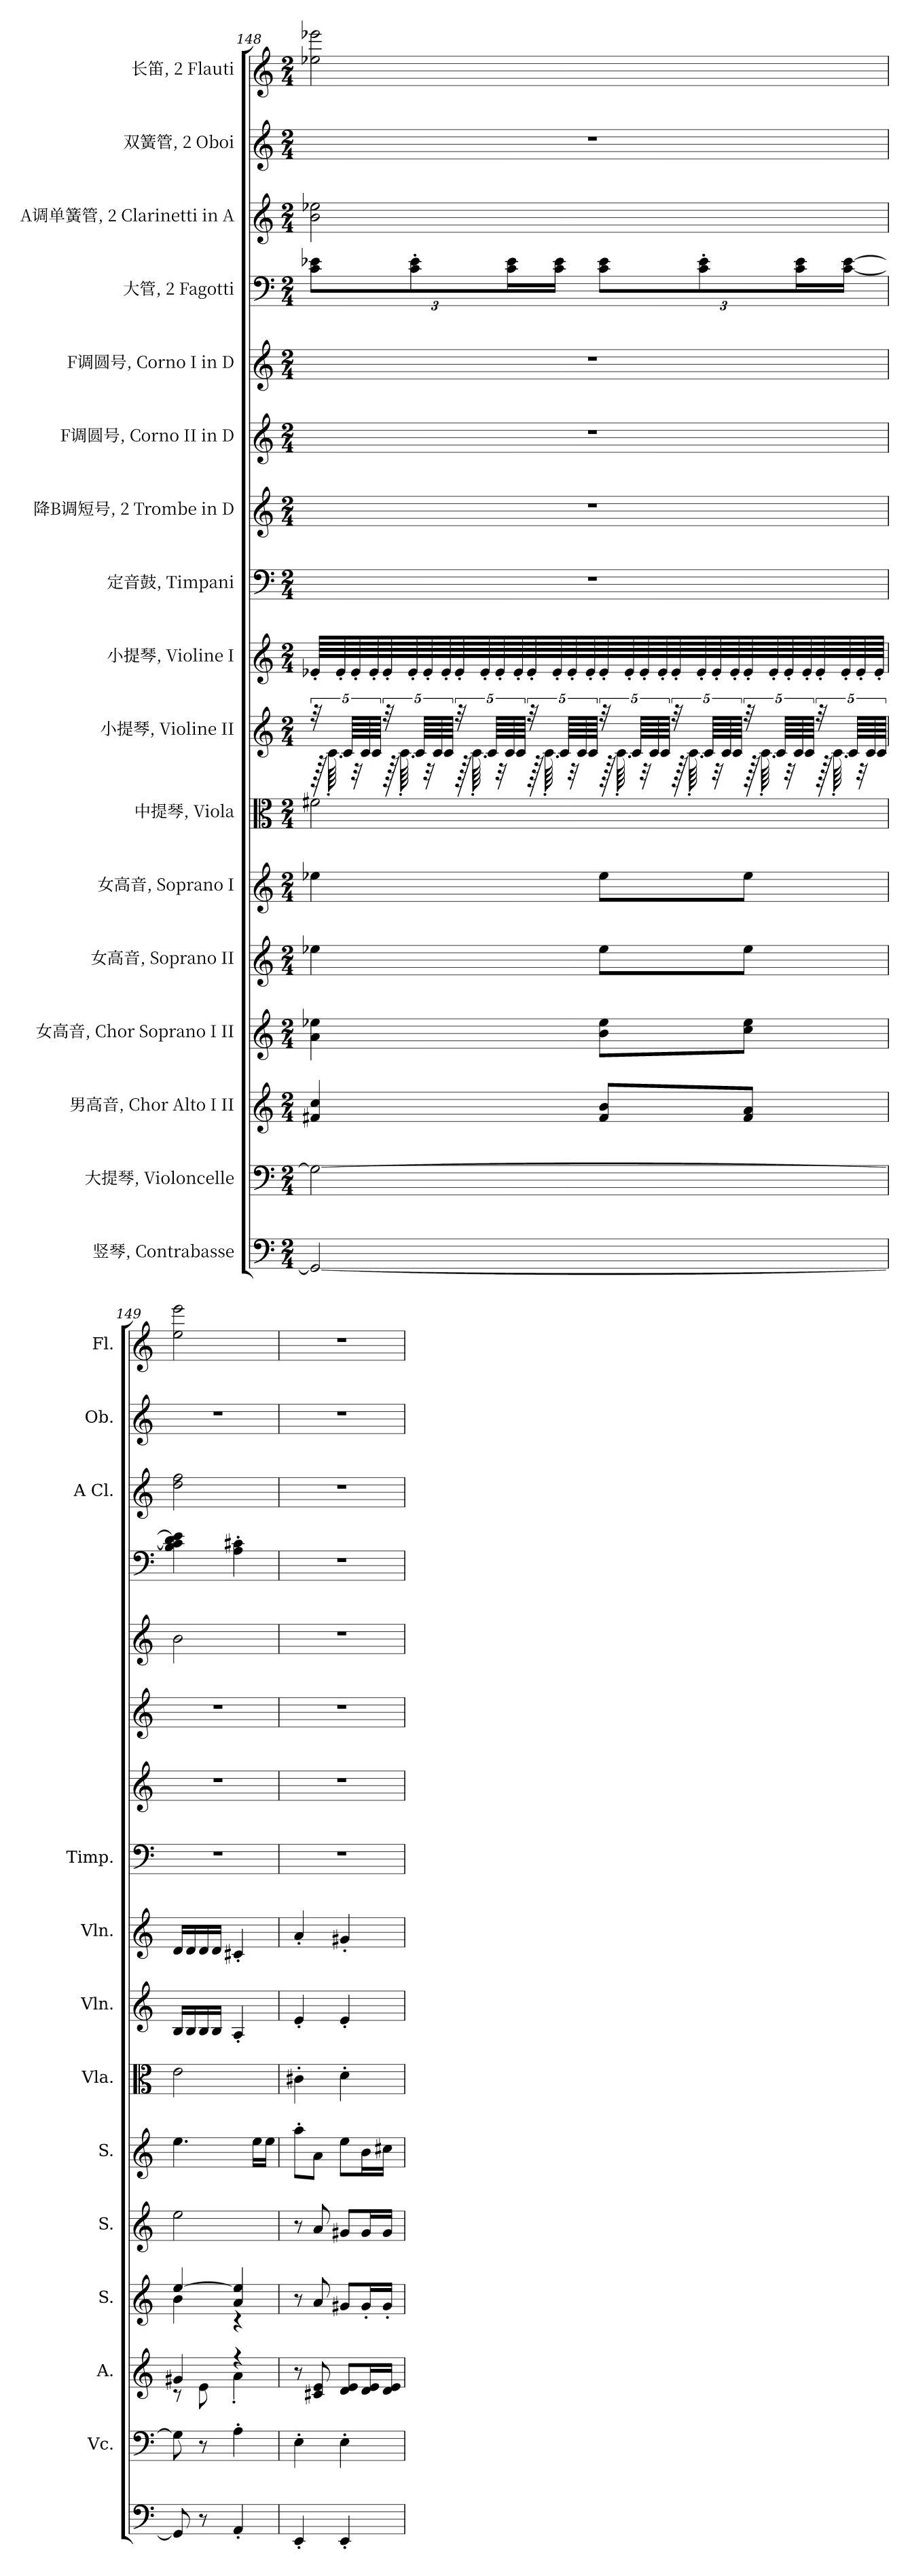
**kern	**kern	**kern	**kern	**kern	**kern	**kern	**kern	**kern	**kern	**kern	**kern	**kern	**kern	**kern	**kern	**kern
*part17	*part16	*part15	*part14	*part13	*part12	*part11	*part10	*part9	*part8	*part7	*part6	*part5	*part4	*part3	*part2	*part1
*staff17	*staff16	*staff15	*staff14	*staff13	*staff12	*staff11	*staff10	*staff9	*staff8	*staff7	*staff6	*staff5	*staff4	*staff3	*staff2	*staff1
*I"竖琴, Contrabasse	*I"大提琴, Violoncelle	*I"男高音, Chor Alto I II	*I"女高音, Chor Soprano I II	*I"女高音, Soprano II	*I"女高音, Soprano I	*I"中提琴, Viola	*I"小提琴, Violine II	*I"小提琴, Violine I	*I"定音鼓, Timpani	*I"降B调短号, 2 Trombe in D	*I"F调圆号, Corno II in D	*I"F调圆号, Corno I in D	*I"大管, 2 Fagotti	*I"A调单簧管, 2 Clarinetti in A	*I"双簧管, 2 Oboi	*I"长笛, 2 Flauti
*	*I'Vc.	*I'A.	*I'S.	*I'S.	*I'S.	*I'Vla.	*I'Vln.	*I'Vln.	*I'Timp.	*	*	*	*	*I'A Cl.	*I'Ob.	*I'Fl.
!!LO:PB:g=z
*clefF4	*clefF4	*clefG2	*clefG2	*clefG2	*clefG2	*clefC3	*clefG2	*clefG2	*clefF4	*clefG2	*clefG2	*clefG2	*clefF4	*clefG2	*clefG2	*clefG2
*	*	*	*	*	*	*	*	*	*	*ITrd1c2	*ITrd4c7	*ITrd4c7	*	*ITrd2c3	*	*
*k[]	*k[]	*k[]	*k[]	*k[]	*k[]	*k[]	*k[]	*k[]	*k[]	*k[b-e-]	*k[b-]	*k[b-]	*k[]	*k[f#c#g#]	*k[]	*k[]
*M2/4	*M2/4	*M2/4	*M2/4	*M2/4	*M2/4	*M2/4	*M2/4	*M2/4	*M2/4	*M2/4	*M2/4	*M2/4	*M2/4	*M2/4	*M2/4	*M2/4
*MM85	*MM85	*MM85	*MM85	*MM85	*MM85	*MM85	*MM85	*MM85	*MM85	*MM85	*MM85	*MM85	*MM85	*MM85	*MM85	*MM85
=148	=148	=148	=148	=148	=148	=148	=148	=148	=148	=148	=148	=148	=148	=148	=148	=148
*	*	*	*	*	*	*	*^	*	*	*	*	*	*	*	*	*
*	*	*	*	*	*	*	*	*	*	*	*	*	*	*Xbrackettup	*	*	*
2GG#/_	2G#\_	4f#X/ 4cc/	4a\ 4ee-X\	4ee-X\	4ee-X\	2f#X\	40r	128r	64e-X'/LLLL	2r	2r	2r	2r	12c\ 12e-X\L	2g#\ 2ccn\	2r	2ee-X\ 2eee-X\
.	.	.	.	.	.	.	.	64.c'\	.	.	.	.	.	.	.	.	.
.	.	.	.	.	.	.	.	.	64e-'/	.	.	.	.	.	.	.	.
.	.	.	.	.	.	.	80c/LLLL	.	.	.	.	.	.	.	.	.	.
.	.	.	.	.	.	.	.	32r	64e-'/	.	.	.	.	.	.	.	.
.	.	.	.	.	.	.	80c/	.	.	.	.	.	.	.	.	.	.
.	.	.	.	.	.	.	.	.	64e-'/	.	.	.	.	.	.	.	.
.	.	.	.	.	.	.	80c/JJJJ	.	.	.	.	.	.	.	.	.	.
.	.	.	.	.	.	.	40r	128r	64e-'/	.	.	.	.	.	.	.	.
.	.	.	.	.	.	.	.	64.c'\	.	.	.	.	.	.	.	.	.
.	.	.	.	.	.	.	.	.	64e-'/	.	.	.	.	.	.	.	.
.	.	.	.	.	.	.	.	.	.	.	.	.	.	12c\' 12e-\'	.	.	.
.	.	.	.	.	.	.	80c/LLLL	.	.	.	.	.	.	.	.	.	.
.	.	.	.	.	.	.	.	32r	64e-'/	.	.	.	.	.	.	.	.
.	.	.	.	.	.	.	80c/	.	.	.	.	.	.	.	.	.	.
.	.	.	.	.	.	.	.	.	64e-'/	.	.	.	.	.	.	.	.
.	.	.	.	.	.	.	80c/JJJJ	.	.	.	.	.	.	.	.	.	.
.	.	.	.	.	.	.	40r	128r	64e-'/	.	.	.	.	.	.	.	.
.	.	.	.	.	.	.	.	64.c'\	.	.	.	.	.	.	.	.	.
.	.	.	.	.	.	.	.	.	64e-'/	.	.	.	.	.	.	.	.
.	.	.	.	.	.	.	80c/LLLL	.	.	.	.	.	.	.	.	.	.
.	.	.	.	.	.	.	.	32r	64e-'/	.	.	.	.	.	.	.	.
.	.	.	.	.	.	.	80c/	.	.	.	.	.	.	.	.	.	.
.	.	.	.	.	.	.	.	.	.	.	.	.	.	24c\ 24e-\L	.	.	.
.	.	.	.	.	.	.	.	.	64e-'/	.	.	.	.	.	.	.	.
.	.	.	.	.	.	.	80c/JJJJ	.	.	.	.	.	.	.	.	.	.
.	.	.	.	.	.	.	40r	128r	64e-'/	.	.	.	.	.	.	.	.
.	.	.	.	.	.	.	.	64.c'\	.	.	.	.	.	.	.	.	.
.	.	.	.	.	.	.	.	.	64e-'/	.	.	.	.	.	.	.	.
.	.	.	.	.	.	.	.	.	.	.	.	.	.	24c\ 24e-\JJ	.	.	.
.	.	.	.	.	.	.	80c/LLLL	.	.	.	.	.	.	.	.	.	.
.	.	.	.	.	.	.	.	32r	64e-'/	.	.	.	.	.	.	.	.
.	.	.	.	.	.	.	80c/	.	.	.	.	.	.	.	.	.	.
.	.	.	.	.	.	.	.	.	64e-'/	.	.	.	.	.	.	.	.
.	.	.	.	.	.	.	80c/JJJJ	.	.	.	.	.	.	.	.	.	.
.	.	8f#/ 8b/L	8b\ 8ee-\L	8ee-\L	8ee-\L	.	40r	128r	64e-'/	.	.	.	.	12c\ 12e-\L	.	.	.
.	.	.	.	.	.	.	.	64.c'\	.	.	.	.	.	.	.	.	.
.	.	.	.	.	.	.	.	.	64e-'/	.	.	.	.	.	.	.	.
.	.	.	.	.	.	.	80c/LLLL	.	.	.	.	.	.	.	.	.	.
.	.	.	.	.	.	.	.	32r	64e-'/	.	.	.	.	.	.	.	.
.	.	.	.	.	.	.	80c/	.	.	.	.	.	.	.	.	.	.
.	.	.	.	.	.	.	.	.	64e-'/	.	.	.	.	.	.	.	.
.	.	.	.	.	.	.	80c/JJJJ	.	.	.	.	.	.	.	.	.	.
.	.	.	.	.	.	.	40r	128r	64e-'/	.	.	.	.	.	.	.	.
.	.	.	.	.	.	.	.	64.c'\	.	.	.	.	.	.	.	.	.
.	.	.	.	.	.	.	.	.	64e-'/	.	.	.	.	.	.	.	.
.	.	.	.	.	.	.	.	.	.	.	.	.	.	12c\' 12e-\'	.	.	.
.	.	.	.	.	.	.	80c/LLLL	.	.	.	.	.	.	.	.	.	.
.	.	.	.	.	.	.	.	32r	64e-'/	.	.	.	.	.	.	.	.
.	.	.	.	.	.	.	80c/	.	.	.	.	.	.	.	.	.	.
.	.	.	.	.	.	.	.	.	64e-'/	.	.	.	.	.	.	.	.
.	.	.	.	.	.	.	80c/JJJJ	.	.	.	.	.	.	.	.	.	.
.	.	8f#/ 8a/J	8cc\ 8ee-\J	8ee-\J	8ee-\J	.	40r	128r	64e-'/	.	.	.	.	.	.	.	.
.	.	.	.	.	.	.	.	64.c'\	.	.	.	.	.	.	.	.	.
.	.	.	.	.	.	.	.	.	64e-'/	.	.	.	.	.	.	.	.
.	.	.	.	.	.	.	80c/LLLL	.	.	.	.	.	.	.	.	.	.
.	.	.	.	.	.	.	.	32r	64e-'/	.	.	.	.	.	.	.	.
.	.	.	.	.	.	.	80c/	.	.	.	.	.	.	.	.	.	.
.	.	.	.	.	.	.	.	.	.	.	.	.	.	24c\ 24e-\L	.	.	.
.	.	.	.	.	.	.	.	.	64e-'/	.	.	.	.	.	.	.	.
.	.	.	.	.	.	.	80c/JJJJ	.	.	.	.	.	.	.	.	.	.
.	.	.	.	.	.	.	40r	128r	64e-'/	.	.	.	.	.	.	.	.
.	.	.	.	.	.	.	.	64.c'\	.	.	.	.	.	.	.	.	.
.	.	.	.	.	.	.	.	.	64e-'/	.	.	.	.	.	.	.	.
.	.	.	.	.	.	.	.	.	.	.	.	.	.	[24c\ [24e-\JJ	.	.	.
.	.	.	.	.	.	.	80c/LLLL	.	.	.	.	.	.	.	.	.	.
.	.	.	.	.	.	.	.	32r	64e-'/	.	.	.	.	.	.	.	.
.	.	.	.	.	.	.	80c/	.	.	.	.	.	.	.	.	.	.
.	.	.	.	.	.	.	.	.	64e-'/JJJJ	.	.	.	.	.	.	.	.
.	.	.	.	.	.	.	80c/JJJJ	.	.	.	.	.	.	.	.	.	.
*	*	*	*	*	*	*	*v	*v	*	*	*	*	*	*	*	*	*
!!LO:PB:g=z
=149	=149	=149	=149	=149	=149	=149	=149	=149	=149	=149	=149	=149	=149	=149	=149	=149
*	*	*	*	*	*	*	*	*	*	*	*	*	*	*	*	*MM85
*	*	*^	*^	*	*	*	*	*	*	*	*	*	*	*	*	*
8GG#/]	8G#\]	4g#X/	8r	[4ee/	4b\	2ee\	4.ee\	2e\	16B/LL	16d/LL	2r	2r	2r	2e\	4B\ 4c\] 4d\ 4e-\]	2b\ 2dd\	2r	2ee\ 2eee\
.	.	.	.	.	.	.	.	.	16B/	16d/	.	.	.	.	.	.	.	.
8r	8r	.	8e\	.	.	.	.	.	16B/	16d/	.	.	.	.	.	.	.	.
.	.	.	.	.	.	.	.	.	16B/JJ	16d/JJ	.	.	.	.	.	.	.	.
4AA'/	4A'\	4r	4a'\	4a/ 4ee/]	4r	.	.	.	4A'/	4c#X'/	.	.	.	.	4A\' 4c#X\'	.	.	.
.	.	.	.	.	.	.	16ee\LL	.	.	.	.	.	.	.	.	.	.	.
.	.	.	.	.	.	.	16ee\JJ	.	.	.	.	.	.	.	.	.	.	.
*	*	*v	*v	*	*	*	*	*	*	*	*	*	*	*	*	*	*	*
*	*	*	*v	*v	*	*	*	*	*	*	*	*	*	*	*	*	*
=150	=150	=150	=150	=150	=150	=150	=150	=150	=150	=150	=150	=150	=150	=150	=150	=150
*	*	*	*	*	*	*	*	*	*	*	*	*	*	*	*	*MM85
4EE'/	4E'\	8r	8r	8r	8aa'\L	4c#X'\	4e'/	4a'/	2r	2r	2r	2r	2r	2r	2r	2r
.	.	8c#X/ 8e/	8a/	8a/	8a\J	.	.	.	.	.	.	.	.	.	.	.
4EE'/	4E'\	8d/ 8e/L	8g#X/L	8g#X/L	8ee\L	4d'\	4e'/	4g#X'/	.	.	.	.	.	.	.	.
.	.	16d/ 16e/L	16g#'/L	16g#/L	16b\L	.	.	.	.	.	.	.	.	.	.	.
.	.	16d/ 16e/JJ	16g#'/JJ	16g#/JJ	16cc#X\JJ	.	.	.	.	.	.	.	.	.	.	.
=	=	=	=	=	=	=	=	=	=	=	=	=	=	=	=	=
*-	*-	*-	*-	*-	*-	*-	*-	*-	*-	*-	*-	*-	*-	*-	*-	*-
